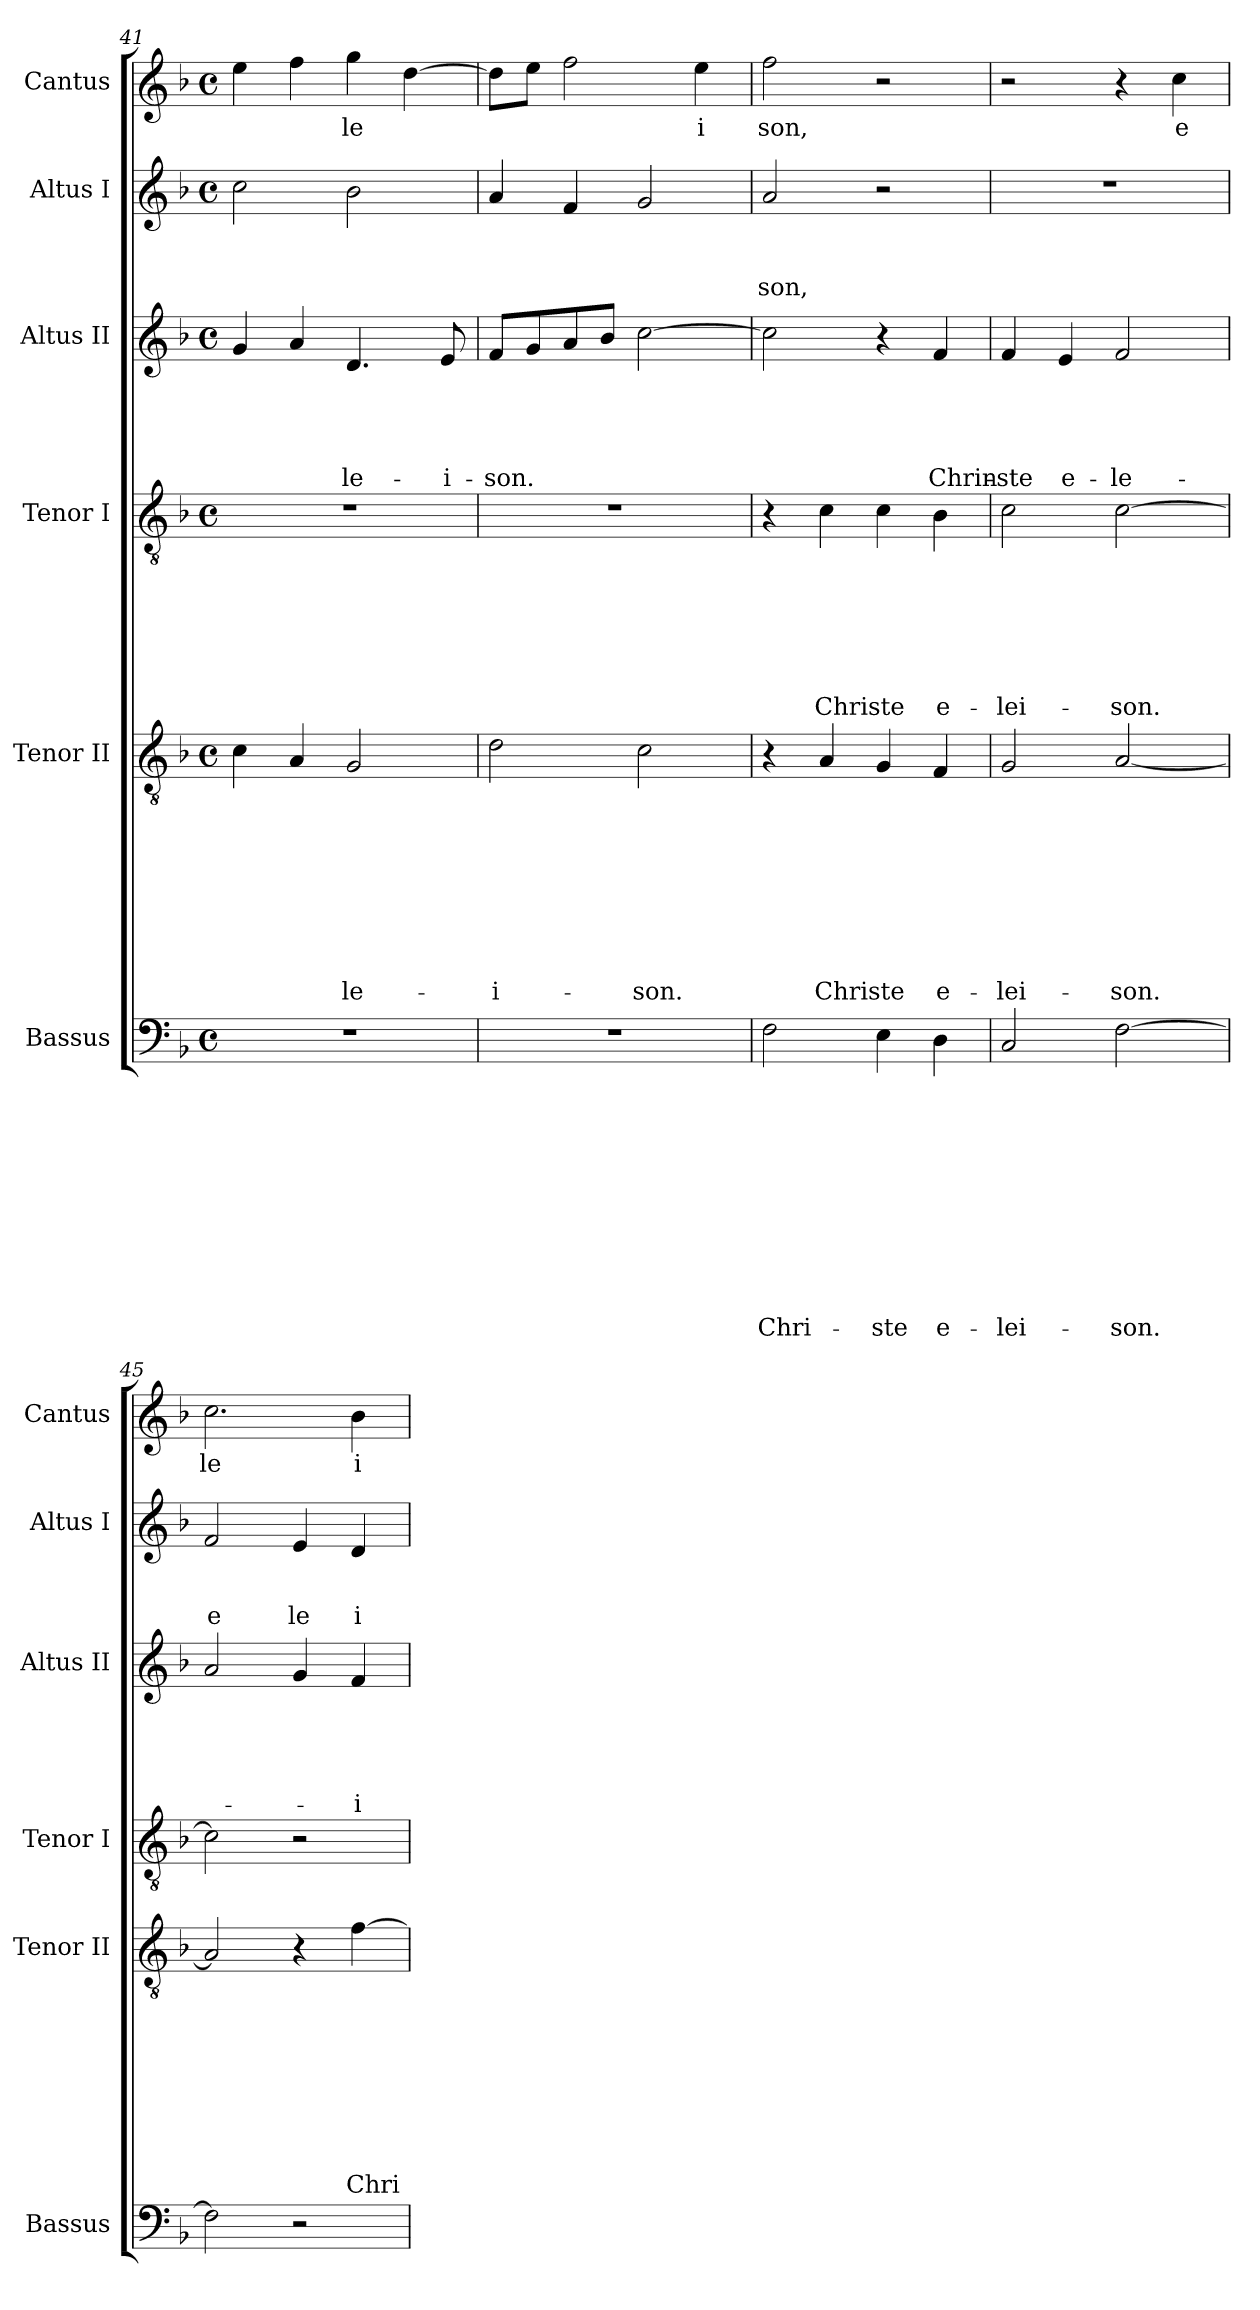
**kern	**text	**text	**text	**text	**text	**text	**text	**text	**text	**text	**text	**kern	**text	**text	**text	**text	**text	**text	**text	**text	**text	**kern	**text	**text	**text	**text	**text	**text	**text	**kern	**text	**text	**text	**text	**text	**kern	**text	**text	**text	**kern	**text
*part6	*part6	*part6	*part6	*part6	*part6	*part6	*part6	*part6	*part6	*part6	*part6	*part5	*part5	*part5	*part5	*part5	*part5	*part5	*part5	*part5	*part5	*part4	*part4	*part4	*part4	*part4	*part4	*part4	*part4	*part3	*part3	*part3	*part3	*part3	*part3	*part2	*part2	*part2	*part2	*part1	*part1
*staff6	*staff6	*staff6	*staff6	*staff6	*staff6	*staff6	*staff6	*staff6	*staff6	*staff6	*staff6	*staff5	*staff5	*staff5	*staff5	*staff5	*staff5	*staff5	*staff5	*staff5	*staff5	*staff4	*staff4	*staff4	*staff4	*staff4	*staff4	*staff4	*staff4	*staff3	*staff3	*staff3	*staff3	*staff3	*staff3	*staff2	*staff2	*staff2	*staff2	*staff1	*staff1
*I"Bassus	*	*	*	*	*	*	*	*	*	*	*	*I"Tenor II	*	*	*	*	*	*	*	*	*	*I"Tenor I	*	*	*	*	*	*	*	*I"Altus II	*	*	*	*	*	*I"Altus I	*	*	*	*I"Cantus	*
*I'Bassus	*	*	*	*	*	*	*	*	*	*	*	*I'Tenor II	*	*	*	*	*	*	*	*	*	*I'Tenor I	*	*	*	*	*	*	*	*I'Altus II	*	*	*	*	*	*I'Altus I	*	*	*	*I'Cantus	*
*clefF4	*	*	*	*	*	*	*	*	*	*	*	*clefGv2	*	*	*	*	*	*	*	*	*	*clefGv2	*	*	*	*	*	*	*	*clefG2	*	*	*	*	*	*clefG2	*	*	*	*clefG2	*
*k[b-]	*	*	*	*	*	*	*	*	*	*	*	*k[b-]	*	*	*	*	*	*	*	*	*	*k[b-]	*	*	*	*	*	*	*	*k[b-]	*	*	*	*	*	*k[b-]	*	*	*	*k[b-]	*
*F:	*	*	*	*	*	*	*	*	*	*	*	*F:	*	*	*	*	*	*	*	*	*	*F:	*	*	*	*	*	*	*	*F:	*	*	*	*	*	*F:	*	*	*	*F:	*
*M4/4	*	*	*	*	*	*	*	*	*	*	*	*M4/4	*	*	*	*	*	*	*	*	*	*M4/4	*	*	*	*	*	*	*	*M4/4	*	*	*	*	*	*M4/4	*	*	*	*M4/4	*
*met(c)	*	*	*	*	*	*	*	*	*	*	*	*met(c)	*	*	*	*	*	*	*	*	*	*met(c)	*	*	*	*	*	*	*	*met(c)	*	*	*	*	*	*met(c)	*	*	*	*met(c)	*
=41	=41	=41	=41	=41	=41	=41	=41	=41	=41	=41	=41	=41	=41	=41	=41	=41	=41	=41	=41	=41	=41	=41	=41	=41	=41	=41	=41	=41	=41	=41	=41	=41	=41	=41	=41	=41	=41	=41	=41	=41	=41
1r	.	.	.	.	.	.	.	.	.	.	.	4c\	.	.	.	.	.	.	.	.	.	1r	.	.	.	.	.	.	.	4g/	.	.	.	.	.	2cc\	.	.	.	4ee\	.
.	.	.	.	.	.	.	.	.	.	.	.	4A/	.	.	.	.	.	.	.	.	.	.	.	.	.	.	.	.	.	4a/	.	.	.	.	.	.	.	.	.	4ff\	.
!	!	!	!	!	!	!	!	!	!	!	!	!	!	!	!	!	!	!	!	!	!LO:LY:b	!	!	!	!	!	!	!	!	!	!	!	!	!	!LO:LY:b	!	!	!	!	!	!LO:LY:b
.	.	.	.	.	.	.	.	.	.	.	.	2G/	.	.	.	.	.	.	.	.	-le-	.	.	.	.	.	.	.	.	4.d/	.	.	.	.	-le-	2b-\	.	.	.	4gg\	le
.	.	.	.	.	.	.	.	.	.	.	.	.	.	.	.	.	.	.	.	.	.	.	.	.	.	.	.	.	.	.	.	.	.	.	.	.	.	.	.	[>4dd\	.
!	!	!	!	!	!	!	!	!	!	!	!	!	!	!	!	!	!	!	!	!	!	!	!	!	!	!	!	!	!	!	!	!	!	!	!LO:LY:b	!	!	!	!	!	!
.	.	.	.	.	.	.	.	.	.	.	.	.	.	.	.	.	.	.	.	.	.	.	.	.	.	.	.	.	.	8e/	.	.	.	.	-i-	.	.	.	.	.	.
=42	=42	=42	=42	=42	=42	=42	=42	=42	=42	=42	=42	=42	=42	=42	=42	=42	=42	=42	=42	=42	=42	=42	=42	=42	=42	=42	=42	=42	=42	=42	=42	=42	=42	=42	=42	=42	=42	=42	=42	=42	=42
!	!	!	!	!	!	!	!	!	!	!	!	!	!	!	!	!	!	!	!	!	!LO:LY:b	!	!	!	!	!	!	!	!	!	!	!	!	!	!LO:LY:b	!	!	!	!	!	!
1r	.	.	.	.	.	.	.	.	.	.	.	2d\	.	.	.	.	.	.	.	.	-i-	1r	.	.	.	.	.	.	.	8f/L	.	.	.	.	-son.	4a/	.	.	.	8dd\L]	.
.	.	.	.	.	.	.	.	.	.	.	.	.	.	.	.	.	.	.	.	.	.	.	.	.	.	.	.	.	.	8g/	.	.	.	.	.	.	.	.	.	8ee\J	.
.	.	.	.	.	.	.	.	.	.	.	.	.	.	.	.	.	.	.	.	.	.	.	.	.	.	.	.	.	.	8a/	.	.	.	.	.	4f/	.	.	.	2ff\	.
.	.	.	.	.	.	.	.	.	.	.	.	.	.	.	.	.	.	.	.	.	.	.	.	.	.	.	.	.	.	8b-/J	.	.	.	.	.	.	.	.	.	.	.
!	!	!	!	!	!	!	!	!	!	!	!	!	!	!	!	!	!	!	!	!	!LO:LY:b	!	!	!	!	!	!	!	!	!	!	!	!	!	!	!	!	!	!	!	!
.	.	.	.	.	.	.	.	.	.	.	.	2c\	.	.	.	.	.	.	.	.	-son.	.	.	.	.	.	.	.	.	[>2cc\	.	.	.	.	.	2g/	.	.	.	.	.
!	!	!	!	!	!	!	!	!	!	!	!	!	!	!	!	!	!	!	!	!	!	!	!	!	!	!	!	!	!	!	!	!	!	!	!	!	!	!	!	!	!LO:LY:b
.	.	.	.	.	.	.	.	.	.	.	.	.	.	.	.	.	.	.	.	.	.	.	.	.	.	.	.	.	.	.	.	.	.	.	.	.	.	.	.	4ee\	i
=43	=43	=43	=43	=43	=43	=43	=43	=43	=43	=43	=43	=43	=43	=43	=43	=43	=43	=43	=43	=43	=43	=43	=43	=43	=43	=43	=43	=43	=43	=43	=43	=43	=43	=43	=43	=43	=43	=43	=43	=43	=43
!	!	!	!	!	!	!	!	!	!	!	!LO:LY:b	!	!	!	!	!	!	!	!	!	!	!	!	!	!	!	!	!	!	!	!	!	!	!	!	!	!	!	!LO:LY:b	!	!LO:LY:b
2F\	.	.	.	.	.	.	.	.	.	.	Chri-	4r	.	.	.	.	.	.	.	.	.	4r	.	.	.	.	.	.	.	2cc\]	.	.	.	.	.	2a/	.	.	son,	2ff\	son,
!	!	!	!	!	!	!	!	!	!	!	!	!	!	!	!	!	!	!	!	!	!LO:LY:b	!	!	!	!	!	!	!	!LO:LY:b	!	!	!	!	!	!	!	!	!	!	!	!
.	.	.	.	.	.	.	.	.	.	.	.	4A/	.	.	.	.	.	.	.	.	Christe	4c\	.	.	.	.	.	.	Christe	.	.	.	.	.	.	.	.	.	.	.	.
!	!	!	!	!	!	!	!	!	!	!	!LO:LY:b	!	!	!	!	!	!	!	!	!	!	!	!	!	!	!	!	!	!	!	!	!	!	!	!	!	!	!	!	!	!
4E\	.	.	.	.	.	.	.	.	.	.	-ste	4G/	.	.	.	.	.	.	.	.	.	4c\	.	.	.	.	.	.	.	4r	.	.	.	.	.	2r	.	.	.	2r	.
!	!	!	!	!	!	!	!	!	!	!	!LO:LY:b	!	!	!	!	!	!	!	!	!	!LO:LY:b	!	!	!	!	!	!	!	!LO:LY:b	!	!	!	!	!	!LO:LY:b:rj	!	!	!	!	!	!
4D\	.	.	.	.	.	.	.	.	.	.	e-	4F/	.	.	.	.	.	.	.	.	e-	4B-\	.	.	.	.	.	.	e-	4f/	.	.	.	.	Chrin-	.	.	.	.	.	.
=44	=44	=44	=44	=44	=44	=44	=44	=44	=44	=44	=44	=44	=44	=44	=44	=44	=44	=44	=44	=44	=44	=44	=44	=44	=44	=44	=44	=44	=44	=44	=44	=44	=44	=44	=44	=44	=44	=44	=44	=44	=44
!	!	!	!	!	!	!	!	!	!	!	!LO:LY:b	!	!	!	!	!	!	!	!	!	!LO:LY:b	!	!	!	!	!	!	!	!LO:LY:b	!	!	!	!	!	!LO:LY:b	!	!	!	!	!	!
2C/	.	.	.	.	.	.	.	.	.	.	-lei-	2G/	.	.	.	.	.	.	.	.	-lei-	2c\	.	.	.	.	.	.	-lei-	4f/	.	.	.	.	-ste	1r	.	.	.	2r	.
!	!	!	!	!	!	!	!	!	!	!	!	!	!	!	!	!	!	!	!	!	!	!	!	!	!	!	!	!	!	!	!	!	!	!	!LO:LY:b	!	!	!	!	!	!
.	.	.	.	.	.	.	.	.	.	.	.	.	.	.	.	.	.	.	.	.	.	.	.	.	.	.	.	.	.	4e/	.	.	.	.	e-	.	.	.	.	.	.
!	!	!	!	!	!	!	!	!	!	!	!LO:LY:b	!	!	!	!	!	!	!	!	!	!LO:LY:b	!	!	!	!	!	!	!	!LO:LY:b	!	!	!	!	!	!LO:LY:b	!	!	!	!	!	!
[>2F\	.	.	.	.	.	.	.	.	.	.	-son.	[<2A/	.	.	.	.	.	.	.	.	-son.	[>2c\	.	.	.	.	.	.	-son.	2f/	.	.	.	.	-le-	.	.	.	.	4r	.
!	!	!	!	!	!	!	!	!	!	!	!	!	!	!	!	!	!	!	!	!	!	!	!	!	!	!	!	!	!	!	!	!	!	!	!	!	!	!	!	!	!LO:LY:b
.	.	.	.	.	.	.	.	.	.	.	.	.	.	.	.	.	.	.	.	.	.	.	.	.	.	.	.	.	.	.	.	.	.	.	.	.	.	.	.	4cc\	e
=45	=45	=45	=45	=45	=45	=45	=45	=45	=45	=45	=45	=45	=45	=45	=45	=45	=45	=45	=45	=45	=45	=45	=45	=45	=45	=45	=45	=45	=45	=45	=45	=45	=45	=45	=45	=45	=45	=45	=45	=45	=45
!	!	!	!	!	!	!	!	!	!	!	!	!	!	!	!	!	!	!	!	!	!	!	!	!	!	!	!	!	!	!	!	!	!	!	!	!	!	!	!LO:LY:b	!	!LO:LY:b
2F\]	.	.	.	.	.	.	.	.	.	.	.	2A/]	.	.	.	.	.	.	.	.	.	2c\]	.	.	.	.	.	.	.	2a/	.	.	.	.	.	2f/	.	.	e	2.cc\	le
!	!	!	!	!	!	!	!	!	!	!	!	!	!	!	!	!	!	!	!	!	!	!	!	!	!	!	!	!	!	!	!	!	!	!	!	!	!	!	!LO:LY:b	!	!
2r	.	.	.	.	.	.	.	.	.	.	.	4r	.	.	.	.	.	.	.	.	.	2r	.	.	.	.	.	.	.	4g/	.	.	.	.	.	4e/	.	.	le	.	.
!	!	!	!	!	!	!	!	!	!	!	!	!	!	!	!	!	!	!	!	!	!LO:LY:b	!	!	!	!	!	!	!	!	!	!	!	!	!	!LO:LY:b	!	!	!	!LO:LY:b	!	!LO:LY:b
.	.	.	.	.	.	.	.	.	.	.	.	[>4f\	.	.	.	.	.	.	.	.	Chri-	.	.	.	.	.	.	.	.	4f/	.	.	.	.	-i-	4d/	.	.	i	4b-\	i
=	=	=	=	=	=	=	=	=	=	=	=	=	=	=	=	=	=	=	=	=	=	=	=	=	=	=	=	=	=	=	=	=	=	=	=	=	=	=	=	=	=
*-	*-	*-	*-	*-	*-	*-	*-	*-	*-	*-	*-	*-	*-	*-	*-	*-	*-	*-	*-	*-	*-	*-	*-	*-	*-	*-	*-	*-	*-	*-	*-	*-	*-	*-	*-	*-	*-	*-	*-	*-	*-
